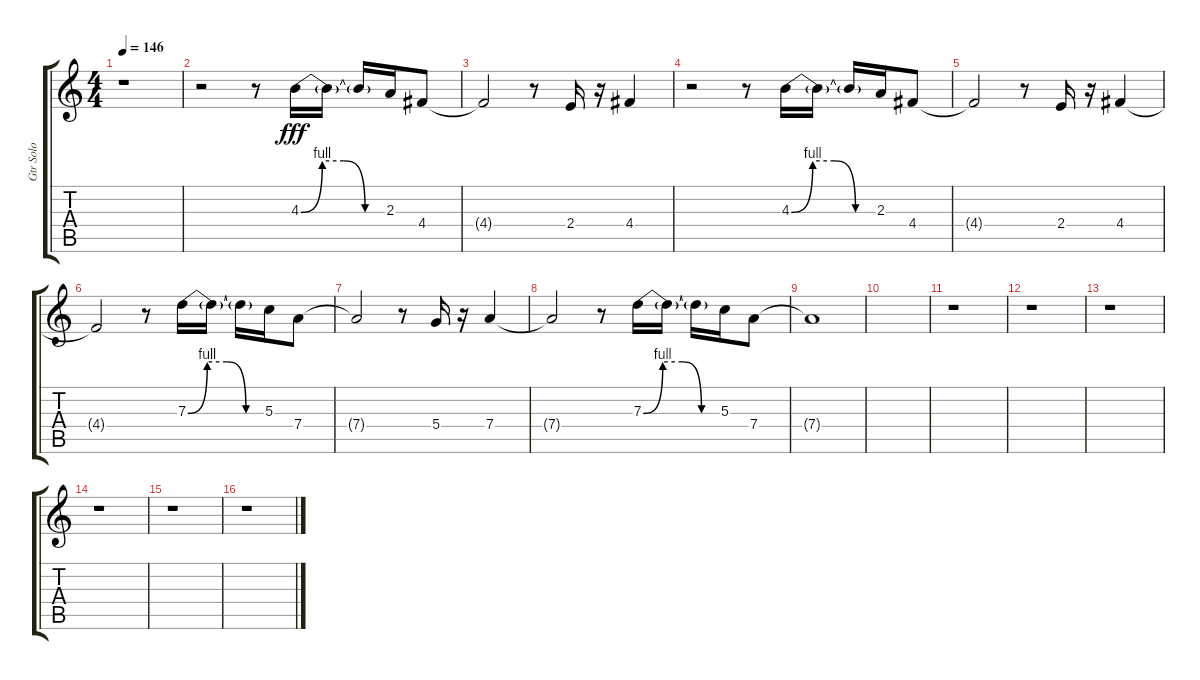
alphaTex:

\track ("Gtr Solo" "Gtr Solo") {instrument overdrivenguitar}
\staff {score tabs}
\tuning (E4 B3 G3 D3 A2 E2) {hide}
\ts (4 4)
\tempo 146
\clef g2
\ks c
r.1{dy fff instrument overdrivenguitar} |
r.2 r.8 4.3{be (custom 0 0 15 4 30 4 45 0 60 0)}.16 4.3{t}.16 4.3{t}.16 2.3.16 4.4.8 |
4.4{t}.2 r.8 2.4.16 r.16 4.4.4 |
r.2 r.8 4.3{be (custom 0 0 15 4 30 4 45 0 60 0)}.16 4.3{t}.16 4.3{t}.16 2.3.16 4.4.8 |
4.4{t}.2 r.8 2.4.16 r.16 4.4.4 |
4.4{t}.2 r.8 7.3{be (custom 0 0 15 4 30 4 45 0 60 0)}.16 7.3{t}.16 7.3{t}.16 5.3.16 7.4.8 |
7.4{t}.2 r.8 5.4.16 r.16 7.4.4 |
7.4{t}.2 r.8 7.3{be (custom 0 0 15 4 30 4 45 0 60 0)}.16 7.3{t}.16 7.3{t}.16 5.3.16 7.4.8 |
7.4{t}.1 |
|
r.1 |
r.1 |
r.1 |
r.1 |
r.1 |
r.1
